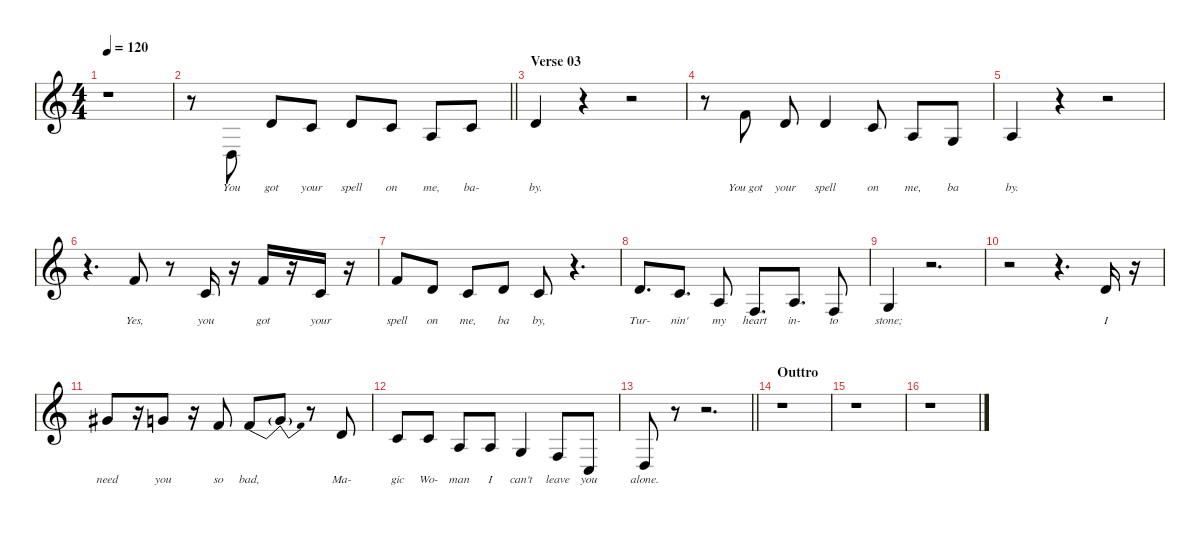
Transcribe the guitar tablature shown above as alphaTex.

\defaultSystemsLayout 4
\hideDynamics
\bracketExtendMode nobrackets
\singleTrackTrackNamePolicy hidden
\multiTrackTrackNamePolicy hidden
\firstSystemTrackNameMode fullname
\firstSystemTrackNameOrientation horizontal
\otherSystemsTrackNameOrientation horizontal
\track ("Vocal" "clar.") {instrument clarinet}
\staff {score}
\tuning (E4 B3 G3 D3 A2 E2)
\ts (4 4)
\tempo 120
\clef g2
\ks c
r.1{dy f beam Down} |
\barLineRight lightlight
r.8{beam Down} 5.5.8{lyrics (0 "You") lyrics (1 "") lyrics (2 "") lyrics (3 "") lyrics (4 "") beam Up} 7.3.8{lyrics (0 "got") lyrics (1 "") lyrics (2 "") lyrics (3 "") lyrics (4 "") beam Up} 10.4.8{lyrics (0 "your") lyrics (1 "") lyrics (2 "") lyrics (3 "") lyrics (4 "") beam Up} 7.3.8{lyrics (0 "spell") lyrics (1 "") lyrics (2 "") lyrics (3 "") lyrics (4 "") beam Up} 10.4.8{lyrics (0 "on") lyrics (1 "") lyrics (2 "") lyrics (3 "") lyrics (4 "") beam Up} 7.4.8{lyrics (0 "me,") lyrics (1 "") lyrics (2 "") lyrics (3 "") lyrics (4 "") beam Up} 10.4.8{lyrics (0 "ba-") lyrics (1 "") lyrics (2 "") lyrics (3 "") lyrics (4 "") beam Up} |
\section ("" "Verse 03")
7.3.4{lyrics (0 "by.") lyrics (1 "") lyrics (2 "") lyrics (3 "") lyrics (4 "") beam Up} r.4{beam Up} r.2{beam Up} |
r.8{beam Down} 10.3.8{lyrics (0 "You got") lyrics (1 "") lyrics (2 "") lyrics (3 "") lyrics (4 "") beam Up} 7.3.8{lyrics (0 "your") lyrics (1 "") lyrics (2 "") lyrics (3 "") lyrics (4 "") beam Up} 7.3.4{lyrics (0 "spell") lyrics (1 "") lyrics (2 "") lyrics (3 "") lyrics (4 "") beam Up} 10.4.8{lyrics (0 "on") lyrics (1 "") lyrics (2 "") lyrics (3 "") lyrics (4 "") beam Up} 7.4.8{lyrics (0 "me,") lyrics (1 "") lyrics (2 "") lyrics (3 "") lyrics (4 "") beam Up} 5.4.8{lyrics (0 "ba") lyrics (1 "") lyrics (2 "") lyrics (3 "") lyrics (4 "") beam Up} |
7.4.4{lyrics (0 "by.") lyrics (1 "") lyrics (2 "") lyrics (3 "") lyrics (4 "") beam Up} r.4{beam Up} r.2{beam Up} |
r.4{d beam Down} 6.2.8{lyrics (0 "Yes,") lyrics (1 "") lyrics (2 "") lyrics (3 "") lyrics (4 "") beam Up} r.8{beam Up} 5.3.16{lyrics (0 "you") lyrics (1 "") lyrics (2 "") lyrics (3 "") lyrics (4 "") beam Up} r.16{beam Up} 6.2.16{lyrics (0 "got") lyrics (1 "") lyrics (2 "") lyrics (3 "") lyrics (4 "") beam Up} r.16{beam Up} 5.3.16{lyrics (0 "your") lyrics (1 "") lyrics (2 "") lyrics (3 "") lyrics (4 "") beam Up} r.16{beam Up} |
6.2.8{lyrics (0 "spell") lyrics (1 "") lyrics (2 "") lyrics (3 "") lyrics (4 "") beam Up} 7.3.8{lyrics (0 "on") lyrics (1 "") lyrics (2 "") lyrics (3 "") lyrics (4 "") beam Up} 10.4.8{lyrics (0 "me,") lyrics (1 "") lyrics (2 "") lyrics (3 "") lyrics (4 "") beam Up} 7.3.8{lyrics (0 "ba") lyrics (1 "") lyrics (2 "") lyrics (3 "") lyrics (4 "") beam Up} 10.4.8{lyrics (0 "by,") lyrics (1 "") lyrics (2 "") lyrics (3 "") lyrics (4 "") beam Up} r.4{d beam Up} |
7.3.8{d lyrics (0 "Tur-") lyrics (1 "") lyrics (2 "") lyrics (3 "") lyrics (4 "") beam Up} 10.4.8{d lyrics (0 "nin'") lyrics (1 "") lyrics (2 "") lyrics (3 "") lyrics (4 "") beam Up} 7.4.8{lyrics (0 "my") lyrics (1 "") lyrics (2 "") lyrics (3 "") lyrics (4 "") beam Up} 8.5.8{d lyrics (0 "heart") lyrics (1 "") lyrics (2 "") lyrics (3 "") lyrics (4 "") beam Up} 7.4.8{d lyrics (0 "in-") lyrics (1 "") lyrics (2 "") lyrics (3 "") lyrics (4 "") beam Up} 8.5.8{lyrics (0 "to") lyrics (1 "") lyrics (2 "") lyrics (3 "") lyrics (4 "") beam Up} |
10.5.4{lyrics (0 "stone;") lyrics (1 "") lyrics (2 "") lyrics (3 "") lyrics (4 "") beam Up} r.2{d beam Up} |
r.2{beam Down} r.4{d beam Down} 7.3.16{lyrics (0 "I") lyrics (1 "") lyrics (2 "") lyrics (3 "") lyrics (4 "") beam Up} r.16{beam Up} |
9.2{acc #}.8{lyrics (0 "need") lyrics (1 "") lyrics (2 "") lyrics (3 "") lyrics (4 "") beam Up} r.16{beam Up} 8.2.8{lyrics (0 "you") lyrics (1 "") lyrics (2 "") lyrics (3 "") lyrics (4 "") beam Up} r.16{beam Up} 6.2.8{lyrics (0 "so") lyrics (1 "") lyrics (2 "") lyrics (3 "") lyrics (4 "") beam Up} 6.2{be (bend 0 0 60 4)}.8{lyrics (0 "bad,") lyrics (1 "") lyrics (2 "") lyrics (3 "") lyrics (4 "") beam Up} 6.2{be (release 0 4 60 0) t}.8{beam Up} r.8{beam Up} 7.3.8{lyrics (0 "Ma-") lyrics (1 "") lyrics (2 "") lyrics (3 "") lyrics (4 "") beam Up} |
5.3.8{lyrics (0 "gic") lyrics (1 "") lyrics (2 "") lyrics (3 "") lyrics (4 "") beam Up} 5.3.8{lyrics (0 "Wo-") lyrics (1 "") lyrics (2 "") lyrics (3 "") lyrics (4 "") beam Up} 7.4.8{lyrics (0 "man") lyrics (1 "") lyrics (2 "") lyrics (3 "") lyrics (4 "") beam Up} 7.4.8{lyrics (0 "I") lyrics (1 "") lyrics (2 "") lyrics (3 "") lyrics (4 "") beam Up} 5.4.4{lyrics (0 "can't") lyrics (1 "") lyrics (2 "") lyrics (3 "") lyrics (4 "") beam Up} 8.5.8{lyrics (0 "leave") lyrics (1 "") lyrics (2 "") lyrics (3 "") lyrics (4 "") beam Up} 3.5.8{lyrics (0 "you") lyrics (1 "") lyrics (2 "") lyrics (3 "") lyrics (4 "") beam Up} |
\barLineRight lightlight
5.5.8{lyrics (0 "alone.") lyrics (1 "") lyrics (2 "") lyrics (3 "") lyrics (4 "") beam Up} r.8{beam Up} r.2{d beam Up} |
\section ("" "Outtro")
r.1{beam Down} |
r.1{beam Down} |
r.1{beam Down}
